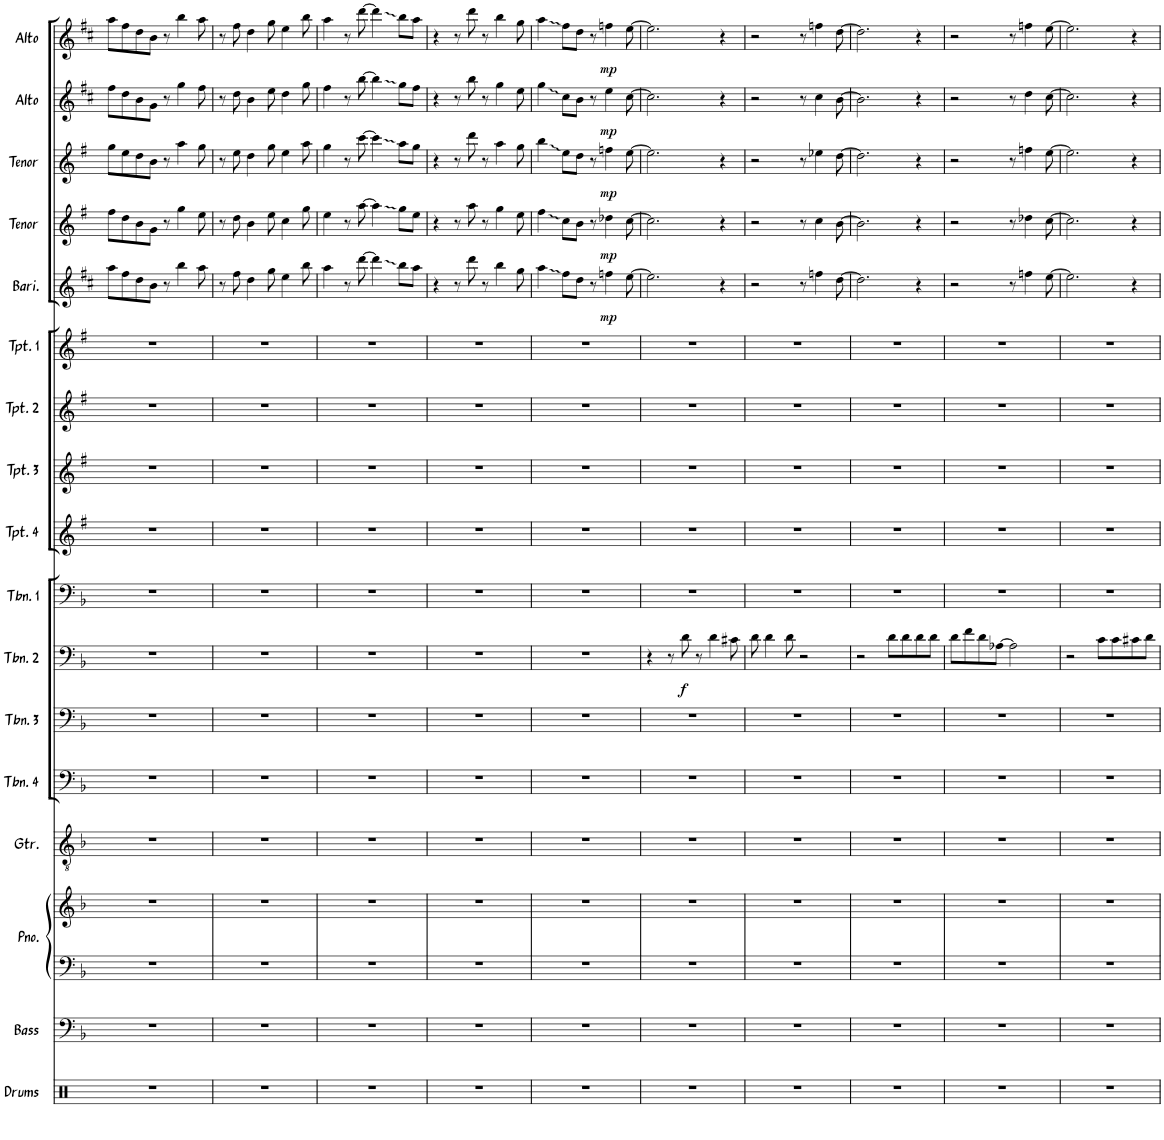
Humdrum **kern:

**kern	**kern	**kern	**kern	**kern	**kern	**kern	**kern	**dynam	**kern	**kern	**kern	**kern	**kern	**kern	**dynam	**kern	**dynam	**kern	**dynam	**kern	**dynam	**kern	**dynam
*part17	*part16	*part15	*part15	*part14	*part13	*part12	*part11	*part11	*part10	*part9	*part8	*part7	*part6	*part5	*part5	*part4	*part4	*part3	*part3	*part2	*part2	*part1	*part1
*staff18	*staff17	*staff16	*staff15	*staff14	*staff13	*staff12	*staff11	*staff11	*staff10	*staff9	*staff8	*staff7	*staff6	*staff5	*staff5	*staff4	*staff4	*staff3	*staff3	*staff2	*staff2	*staff1	*staff1
*I"Drums	*I"Bass	*I"Piano	*	*I"Guitar	*I"Trombone 4	*I"Trombone 3	*I"Trombone 2	*	*I"Trombone 1	*I"Trumpet 4	*I"Trumpet 3	*I"Trumpet 2	*I"Trumpet 1	*I"5	*	*I"4	*	*I"3	*	*I"2	*	*I"Reeds 1	*
*I'Drums	*I'Bass	*I'Pno.	*	*I'Gtr.	*I'Tbn. 4	*I'Tbn. 3	*I'Tbn. 2	*	*I'Tbn. 1	*I'Tpt. 4	*I'Tpt. 3	*I'Tpt. 2	*I'Tpt. 1	*	*	*	*	*	*	*	*	*	*
!!LO:PB:g=z
*clefX	*clefF4	*clefF4	*clefG2	*clefGv2	*clefF4	*clefF4	*clefF4	*	*clefF4	*clefG2	*clefG2	*clefG2	*clefG2	*clefG2	*	*clefG2	*	*clefG2	*	*clefG2	*	*clefG2	*
*	*Trd7c12	*	*	*	*	*	*	*	*	*Trd1c2	*Trd1c2	*Trd1c2	*Trd1c2	*Trd12c21	*	*Trd8c14	*	*Trd8c14	*	*Trd5c9	*	*Trd5c9	*
*k[]	*k[b-]	*k[b-]	*k[b-]	*k[b-]	*k[b-]	*k[b-]	*k[b-]	*	*k[b-]	*k[f#]	*k[f#]	*k[f#]	*k[f#]	*k[f#c#]	*	*k[f#]	*	*k[f#]	*	*k[f#c#]	*	*k[f#c#]	*
*M2/2	*M2/2	*M2/2	*M2/2	*M2/2	*M2/2	*M2/2	*M2/2	*	*M2/2	*M2/2	*M2/2	*M2/2	*M2/2	*M2/2	*	*M2/2	*	*M2/2	*	*M2/2	*	*M2/2	*
*met(c|)	*met(c|)	*met(c|)	*met(c|)	*met(c|)	*met(c|)	*met(c|)	*met(c|)	*	*met(c|)	*met(c|)	*met(c|)	*met(c|)	*met(c|)	*met(c|)	*	*met(c|)	*	*met(c|)	*	*met(c|)	*	*met(c|)	*
=37	=37	=37	=37	=37	=37	=37	=37	=37	=37	=37	=37	=37	=37	=37	=37	=37	=37	=37	=37	=37	=37	=37	=37
1r	1r	1r	1r	1r	1r	1r	1r	.	1r	1r	1r	1r	1r	8aa\L	.	8ff#\L	.	8gg\L	.	8ff#\L	.	8aa\L	.
.	.	.	.	.	.	.	.	.	.	.	.	.	.	8ff#\	.	8dd\	.	8ee\	.	8dd\	.	8ff#\	.
.	.	.	.	.	.	.	.	.	.	.	.	.	.	8dd\	.	8b\	.	8dd\	.	8b\	.	8dd\	.
.	.	.	.	.	.	.	.	.	.	.	.	.	.	8b\J	.	8g\J	.	8b\J	.	8g\J	.	8b\J	.
.	.	.	.	.	.	.	.	.	.	.	.	.	.	8r	.	8r	.	8r	.	8r	.	8r	.
.	.	.	.	.	.	.	.	.	.	.	.	.	.	4bb\	.	4gg\	.	4aa\	.	4gg\	.	4bb\	.
.	.	.	.	.	.	.	.	.	.	.	.	.	.	8aa\	.	8ee\	.	8gg\	.	8ff#\	.	8aa\	.
=38	=38	=38	=38	=38	=38	=38	=38	=38	=38	=38	=38	=38	=38	=38	=38	=38	=38	=38	=38	=38	=38	=38	=38
1r	1r	1r	1r	1r	1r	1r	1r	.	1r	1r	1r	1r	1r	8r	.	8r	.	8r	.	8r	.	8r	.
.	.	.	.	.	.	.	.	.	.	.	.	.	.	8ff#\	.	8dd\	.	8ee\	.	8dd\	.	8ff#\	.
.	.	.	.	.	.	.	.	.	.	.	.	.	.	4dd\	.	4b\	.	4dd\	.	4b\	.	4dd\	.
.	.	.	.	.	.	.	.	.	.	.	.	.	.	8gg\	.	8ee\	.	8gg\	.	8ee\	.	8gg\	.
.	.	.	.	.	.	.	.	.	.	.	.	.	.	4ee\	.	4cc\	.	4ee\	.	4dd\	.	4ee\	.
.	.	.	.	.	.	.	.	.	.	.	.	.	.	8bb\	.	8gg\	.	8aa\	.	8gg\	.	8bb\	.
=39	=39	=39	=39	=39	=39	=39	=39	=39	=39	=39	=39	=39	=39	=39	=39	=39	=39	=39	=39	=39	=39	=39	=39
1r	1r	1r	1r	1r	1r	1r	1r	.	1r	1r	1r	1r	1r	4aa\	.	4ee\	.	4gg\	.	4ff#\	.	4aa\	.
.	.	.	.	.	.	.	.	.	.	.	.	.	.	8r	.	8r	.	8r	.	8r	.	8r	.
.	.	.	.	.	.	.	.	.	.	.	.	.	.	[8ddd\	.	[8aa\	.	[8ccc\	.	[8bb\	.	[8ddd\	.
.	.	.	.	.	.	.	.	.	.	.	.	.	.	4ddd\]	.	4aa\]	.	4ccc\]	.	4bb\]	.	4ddd\]	.
.	.	.	.	.	.	.	.	.	.	.	.	.	.	8bb\L	.	8gg\L	.	8aa\L	.	8gg\L	.	8bb\L	.
.	.	.	.	.	.	.	.	.	.	.	.	.	.	8aa\J	.	8ee\J	.	8gg\J	.	8ff#\J	.	8aa\J	.
=40	=40	=40	=40	=40	=40	=40	=40	=40	=40	=40	=40	=40	=40	=40	=40	=40	=40	=40	=40	=40	=40	=40	=40
1r	1r	1r	1r	1r	1r	1r	1r	.	1r	1r	1r	1r	1r	4r	.	4r	.	4r	.	4r	.	4r	.
.	.	.	.	.	.	.	.	.	.	.	.	.	.	8r	.	8r	.	8r	.	8r	.	8r	.
.	.	.	.	.	.	.	.	.	.	.	.	.	.	8ddd\	.	8aa\	.	8ddd\	.	8bb\	.	8ddd\	.
.	.	.	.	.	.	.	.	.	.	.	.	.	.	8r	.	8r	.	8r	.	8r	.	8r	.
.	.	.	.	.	.	.	.	.	.	.	.	.	.	4bb\	.	4gg\	.	4aa\	.	4gg\	.	4bb\	.
.	.	.	.	.	.	.	.	.	.	.	.	.	.	8gg\	.	8ee\	.	8gg\	.	8ee\	.	8gg\	.
=41	=41	=41	=41	=41	=41	=41	=41	=41	=41	=41	=41	=41	=41	=41	=41	=41	=41	=41	=41	=41	=41	=41	=41
1r	1r	1r	1r	1r	1r	1r	1r	.	1r	1r	1r	1r	1r	4aa\	.	4ff#\	.	4bb\	.	4gg\	.	4aa\	.
.	.	.	.	.	.	.	.	.	.	.	.	.	.	8ff#\L	.	8cc\L	.	8ee\L	.	8cc#\L	.	8ff#\L	.
.	.	.	.	.	.	.	.	.	.	.	.	.	.	8dd\J	.	8b\J	.	8dd\J	.	8b\J	.	8dd\J	.
.	.	.	.	.	.	.	.	.	.	.	.	.	.	8r	.	8r	.	8r	.	8r	.	8r	.
!	!	!	!	!	!	!	!	!	!	!	!	!	!	!	!LO:DY:b	!	!LO:DY:b	!	!LO:DY:b	!	!LO:DY:b	!	!LO:DY:b
.	.	.	.	.	.	.	.	.	.	.	.	.	.	4ffn\	mp	4dd-X\	mp	4ffn\	mp	4ee\	mp	4ffn\	mp
.	.	.	.	.	.	.	.	.	.	.	.	.	.	[8ee\	.	[8cc\	.	[8ee\	.	[8cc#\	.	[8ee\	.
=42	=42	=42	=42	=42	=42	=42	=42	=42	=42	=42	=42	=42	=42	=42	=42	=42	=42	=42	=42	=42	=42	=42	=42
1r	1r	1r	1r	1r	1r	1r	4r	.	1r	1r	1r	1r	1r	2.ee\]	.	2.cc\]	.	2.ee\]	.	2.cc#\]	.	2.ee\]	.
.	.	.	.	.	.	.	8r	.	.	.	.	.	.	.	.	.	.	.	.	.	.	.	.
!	!	!	!	!	!	!	!	!LO:DY:b	!	!	!	!	!	!	!	!	!	!	!	!	!	!	!
.	.	.	.	.	.	.	8d\	f	.	.	.	.	.	.	.	.	.	.	.	.	.	.	.
.	.	.	.	.	.	.	8r	.	.	.	.	.	.	.	.	.	.	.	.	.	.	.	.
.	.	.	.	.	.	.	4d\	.	.	.	.	.	.	.	.	.	.	.	.	.	.	.	.
.	.	.	.	.	.	.	.	.	.	.	.	.	.	4r	.	4r	.	4r	.	4r	.	4r	.
.	.	.	.	.	.	.	8c#X\	.	.	.	.	.	.	.	.	.	.	.	.	.	.	.	.
=43	=43	=43	=43	=43	=43	=43	=43	=43	=43	=43	=43	=43	=43	=43	=43	=43	=43	=43	=43	=43	=43	=43	=43
1r	1r	1r	1r	1r	1r	1r	8d\	.	1r	1r	1r	1r	1r	2r	.	2r	.	2r	.	2r	.	2r	.
.	.	.	.	.	.	.	4d\	.	.	.	.	.	.	.	.	.	.	.	.	.	.	.	.
.	.	.	.	.	.	.	8d\	.	.	.	.	.	.	.	.	.	.	.	.	.	.	.	.
.	.	.	.	.	.	.	2r	.	.	.	.	.	.	8r	.	8r	.	8r	.	8r	.	8r	.
.	.	.	.	.	.	.	.	.	.	.	.	.	.	4ffn\	.	4cc\	.	4ee-X\	.	4cc#\	.	4ffn\	.
.	.	.	.	.	.	.	.	.	.	.	.	.	.	[8dd\	.	[8b\	.	[8dd\	.	[8b\	.	[8dd\	.
=44	=44	=44	=44	=44	=44	=44	=44	=44	=44	=44	=44	=44	=44	=44	=44	=44	=44	=44	=44	=44	=44	=44	=44
1r	1r	1r	1r	1r	1r	1r	2r	.	1r	1r	1r	1r	1r	2.dd\]	.	2.b\]	.	2.dd\]	.	2.b\]	.	2.dd\]	.
.	.	.	.	.	.	.	8d\L	.	.	.	.	.	.	.	.	.	.	.	.	.	.	.	.
.	.	.	.	.	.	.	8d\	.	.	.	.	.	.	.	.	.	.	.	.	.	.	.	.
.	.	.	.	.	.	.	8d\	.	.	.	.	.	.	4r	.	4r	.	4r	.	4r	.	4r	.
.	.	.	.	.	.	.	8d\J	.	.	.	.	.	.	.	.	.	.	.	.	.	.	.	.
=45	=45	=45	=45	=45	=45	=45	=45	=45	=45	=45	=45	=45	=45	=45	=45	=45	=45	=45	=45	=45	=45	=45	=45
1r	1r	1r	1r	1r	1r	1r	8d\L	.	1r	1r	1r	1r	1r	2r	.	2r	.	2r	.	2r	.	2r	.
.	.	.	.	.	.	.	8f\	.	.	.	.	.	.	.	.	.	.	.	.	.	.	.	.
.	.	.	.	.	.	.	8d\	.	.	.	.	.	.	.	.	.	.	.	.	.	.	.	.
.	.	.	.	.	.	.	[8A-X\J	.	.	.	.	.	.	.	.	.	.	.	.	.	.	.	.
.	.	.	.	.	.	.	2A-\]	.	.	.	.	.	.	8r	.	8r	.	8r	.	8r	.	8r	.
.	.	.	.	.	.	.	.	.	.	.	.	.	.	4ffn\	.	4dd-X\	.	4ffn\	.	4dd\	.	4ffn\	.
.	.	.	.	.	.	.	.	.	.	.	.	.	.	[8ee\	.	[8cc\	.	[8ee\	.	[8cc#\	.	[8ee\	.
=46	=46	=46	=46	=46	=46	=46	=46	=46	=46	=46	=46	=46	=46	=46	=46	=46	=46	=46	=46	=46	=46	=46	=46
1r	1r	1r	1r	1r	1r	1r	2r	.	1r	1r	1r	1r	1r	2.ee\]	.	2.cc\]	.	2.ee\]	.	2.cc#\]	.	2.ee\]	.
.	.	.	.	.	.	.	8c\L	.	.	.	.	.	.	.	.	.	.	.	.	.	.	.	.
.	.	.	.	.	.	.	8c\	.	.	.	.	.	.	.	.	.	.	.	.	.	.	.	.
.	.	.	.	.	.	.	8c#X\	.	.	.	.	.	.	4r	.	4r	.	4r	.	4r	.	4r	.
.	.	.	.	.	.	.	8d\J	.	.	.	.	.	.	.	.	.	.	.	.	.	.	.	.
=	=	=	=	=	=	=	=	=	=	=	=	=	=	=	=	=	=	=	=	=	=	=	=
*-	*-	*-	*-	*-	*-	*-	*-	*-	*-	*-	*-	*-	*-	*-	*-	*-	*-	*-	*-	*-	*-	*-	*-
